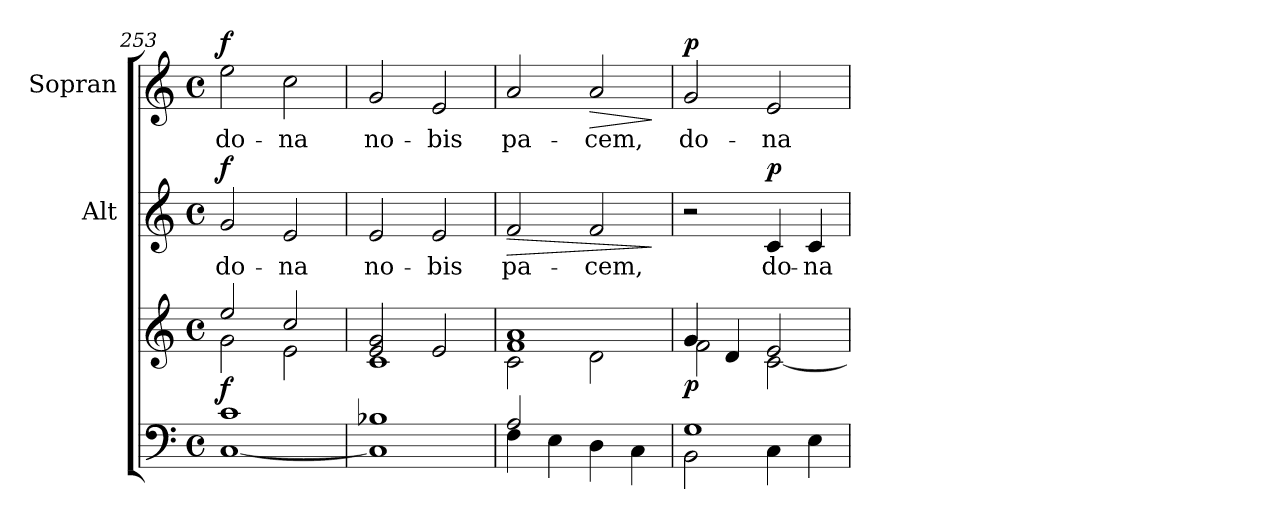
**kern	**kern	**dynam	**kern	**text	**dynam	**kern	**text	**dynam
*part3	*part3	*part3	*part2	*part2	*part2	*part1	*part1	*part1
*staff4	*staff3	*staff3/4	*staff2	*staff2	*staff2	*staff1	*staff1	*staff1
*	*	*	*I"Alt	*	*	*I"Sopran	*	*
!!LO:LB:g=z
*clefF4	*clefG2	*	*clefG2	*	*	*clefG2	*	*
*k[]	*k[]	*	*k[]	*	*	*k[]	*	*
*C:	*C:	*	*C:	*	*	*C:	*	*
*M4/4	*M4/4	*	*M4/4	*	*	*M4/4	*	*
*met(c)	*met(c)	*	*met(c)	*	*	*met(c)	*	*
=253	=253	=253	=253	=253	=253	=253	=253	=253
*^	*^	*	*	*	*	*	*	*
!	!	!	!	!LO:DY:b	!	!LO:LY:b	!LO:DY:a	!	!LO:LY:b	!LO:DY:a
1c	[<1C	2ee/	2g\	f	2g/	do-	f	2ee\	do-	f
!	!	!	!	!	!	!LO:LY:b	!	!	!LO:LY:b	!
.	.	2cc/	2e\	.	2e/	-na	.	2cc\	-na	.
=254	=254	=254	=254	=254	=254	=254	=254	=254	=254	=254
!	!	!	!	!	!	!LO:LY:b	!	!	!LO:LY:b	!
1B-X	1C]	2e/ 2g/	1c	.	2e/	no-	.	2g/	no-	.
!	!	!	!	!	!	!LO:LY:b	!	!	!LO:LY:b	!
.	.	2e/	.	.	2e/	-bis	.	2e/	-bis	.
=255	=255	=255	=255	=255	=255	=255	=255	=255	=255	=255
!	!	!	!	!	!	!LO:LY:b	!LO:HP:b	!	!LO:LY:b	!
2A/	4F\	1f 1a	2c\	.	2f/	pa-	>	2a/	pa-	.
.	4E\	.	.	.	.	.	.	.	.	.
!	!	!	!	!	!	!LO:LY:b	!	!	!LO:LY:b	!LO:HP:b
2ryy	4D\	.	2d\	.	2f/	-cem,	.	2a/	-cem,	>
.	4C\	.	.	.	.	.	.	.	.	.
*v	*v	*	*	*	*	*	*	*	*	*
*	*v	*v	*	*	*	*	*	*	*
.	.	.	.	.	]	.	.	]
=256	=256	=256	=256	=256	=256	=256	=256	=256
*^	*^	*	*	*	*	*	*	*
!	!	!	!	!LO:DY:b	!	!	!	!	!LO:LY:b	!LO:DY:a
1G	2BB\	4g/	2f\	p	2r	.	.	2g/	do-	p
.	.	4d/	.	.	.	.	.	.	.	.
!	!	!	!	!	!	!LO:LY:b	!LO:DY:a	!	!LO:LY:b	!
.	4C\	2e/	[<2c\	.	4c/	do-	p	2e/	-na	.
!	!	!	!	!	!	!LO:LY:b	!	!	!	!
.	4E\	.	.	.	4c/	-na	.	.	.	.
*v	*v	*	*	*	*	*	*	*	*	*
*	*v	*v	*	*	*	*	*	*	*
=	=	=	=	=	=	=	=	=
*-	*-	*-	*-	*-	*-	*-	*-	*-
